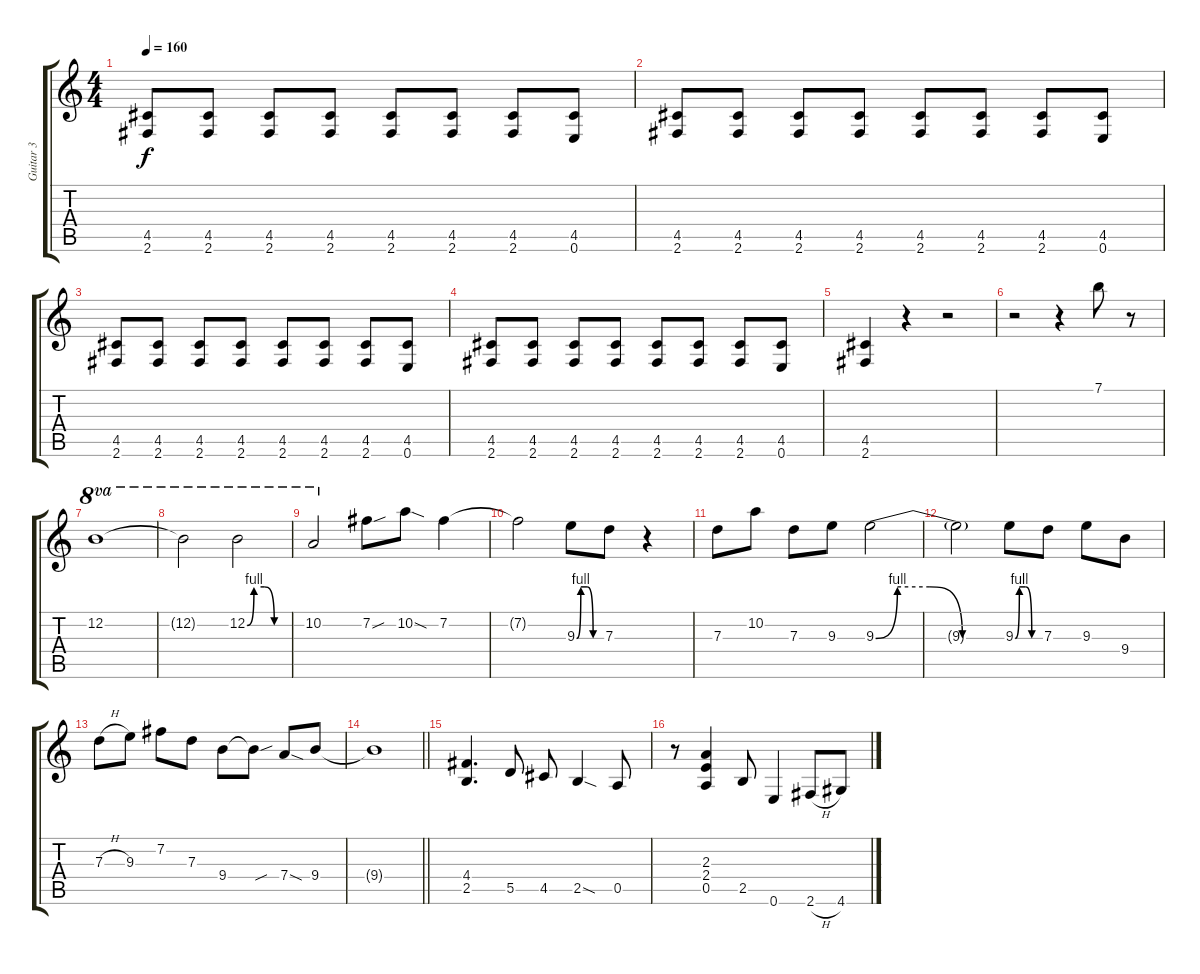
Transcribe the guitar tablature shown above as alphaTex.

\track ("Guitar 3" "Guitar 3") {instrument distortionguitar}
\staff {score tabs}
\tuning (E4 B3 G3 D3 A2 E2) {hide}
\ts (4 4)
\tempo 160
\clef g2
\ks c
(4.5 2.6).8{dy f} (4.5 2.6).8 (4.5 2.6).8 (4.5 2.6).8 (4.5 2.6).8 (4.5 2.6).8 (4.5 2.6).8 (4.5 0.6).8 |
(4.5 2.6).8 (4.5 2.6).8 (4.5 2.6).8 (4.5 2.6).8 (4.5 2.6).8 (4.5 2.6).8 (4.5 2.6).8 (4.5 0.6).8 |
(4.5 2.6).8 (4.5 2.6).8 (4.5 2.6).8 (4.5 2.6).8 (4.5 2.6).8 (4.5 2.6).8 (4.5 2.6).8 (4.5 0.6).8 |
(4.5 2.6).8 (4.5 2.6).8 (4.5 2.6).8 (4.5 2.6).8 (4.5 2.6).8 (4.5 2.6).8 (4.5 2.6).8 (4.5 0.6).8 |
(4.5 2.6).4 r.4 r.2 |
r.2 r.4 7.1.8 r.8 |
12.2.1{ot 8va} |
12.2{t}.2{ot 8va} 12.2{be (custom 0 0 10 4 25 4 40 0 60 0)}.2{ot 8va} |
10.2.2{ot 8va} 7.2{sou}.8 10.2{sod}.8 7.2.4 |
7.2{t}.2 9.3{be (custom 0 0 10 4 25 4 40 0 60 0)}.8 7.3.8 r.4 |
7.3.8 10.2.8 7.3.8 9.3.8 9.3{be (custom 0 0 10 4 25 4 40 0 60 0)}.2 |
9.3{t}.2 9.3{be (custom 0 0 10 4 25 4 40 0 60 0)}.8 7.3.8 9.3.8 9.4.8 |
7.3{h}.8 9.3.8 7.2.8 7.3.8 9.4.8 9.4{sou t}.8 7.4{sod}.8 9.4.8 |
\barLineRight lightlight
9.4{t}.1 |
(4.4 2.5).4{d} 5.5.8 4.5.8 2.5{sod}.4 0.5.8 |
r.8 (2.3 2.4 0.5).4 2.5.8 0.6.4 2.6{h}.8 4.6.8
